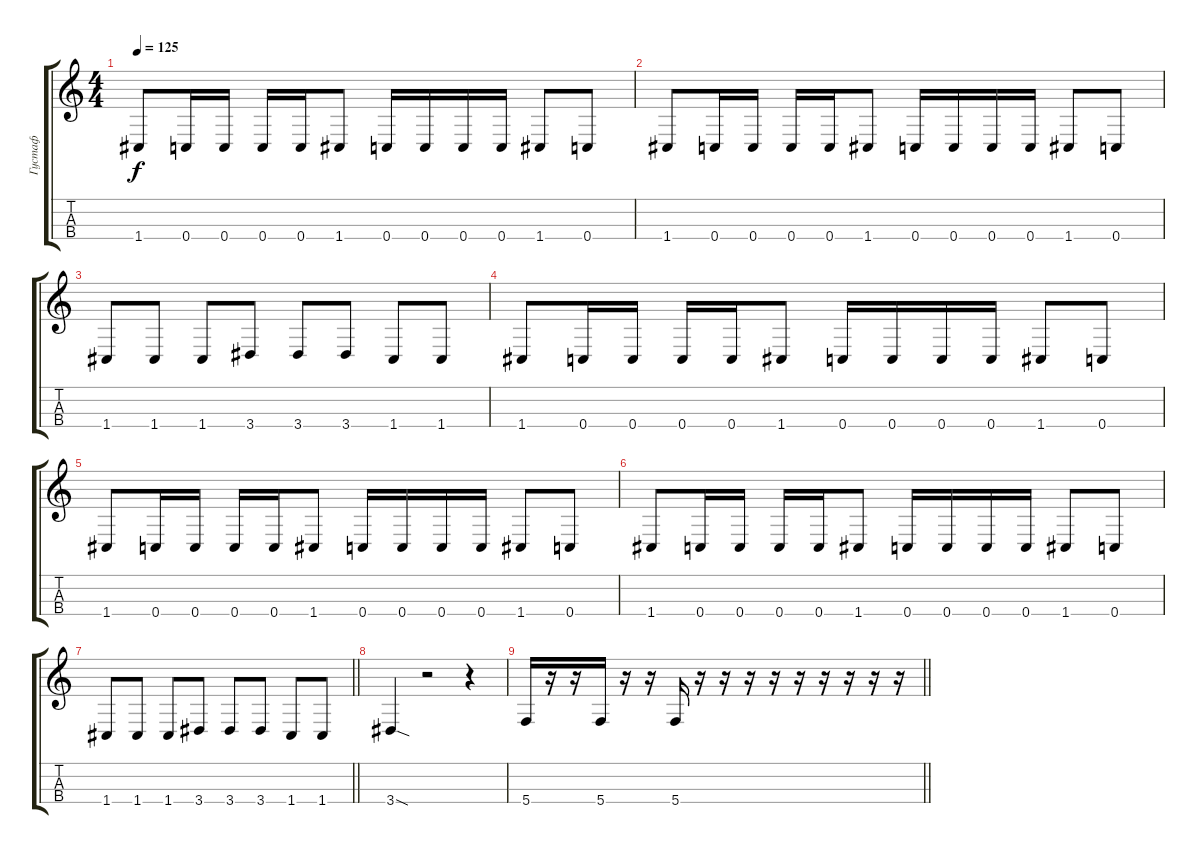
\track ("Густаф" "Густаф") {instrument electricbassfinger}
\staff {score tabs}
\tuning (F3 C3 G2 C2) {hide}
\ts (4 4)
\tempo 125
\clef g2
\ks c
1.4.8{dy f} 0.4.16 0.4.16 0.4.16 0.4.16 1.4.8 0.4.16 0.4.16 0.4.16 0.4.16 1.4.8 0.4.8 |
1.4.8 0.4.16 0.4.16 0.4.16 0.4.16 1.4.8 0.4.16 0.4.16 0.4.16 0.4.16 1.4.8 0.4.8 |
1.4.8 1.4.8 1.4.8 3.4.8 3.4.8 3.4.8 1.4.8 1.4.8 |
1.4.8 0.4.16 0.4.16 0.4.16 0.4.16 1.4.8 0.4.16 0.4.16 0.4.16 0.4.16 1.4.8 0.4.8 |
1.4.8 0.4.16 0.4.16 0.4.16 0.4.16 1.4.8 0.4.16 0.4.16 0.4.16 0.4.16 1.4.8 0.4.8 |
1.4.8 0.4.16 0.4.16 0.4.16 0.4.16 1.4.8 0.4.16 0.4.16 0.4.16 0.4.16 1.4.8 0.4.8 |
\barLineRight lightlight
1.4.8 1.4.8 1.4.8 3.4.8 3.4.8 3.4.8 1.4.8 1.4.8 |
3.4{sod}.4 r.2 r.4 |
\barLineRight lightlight
5.4.16 r.16 r.16 5.4.16 r.16 r.16 5.4.16 r.16 r.16 r.16 r.16 r.16 r.16 r.16 r.16 r.16
